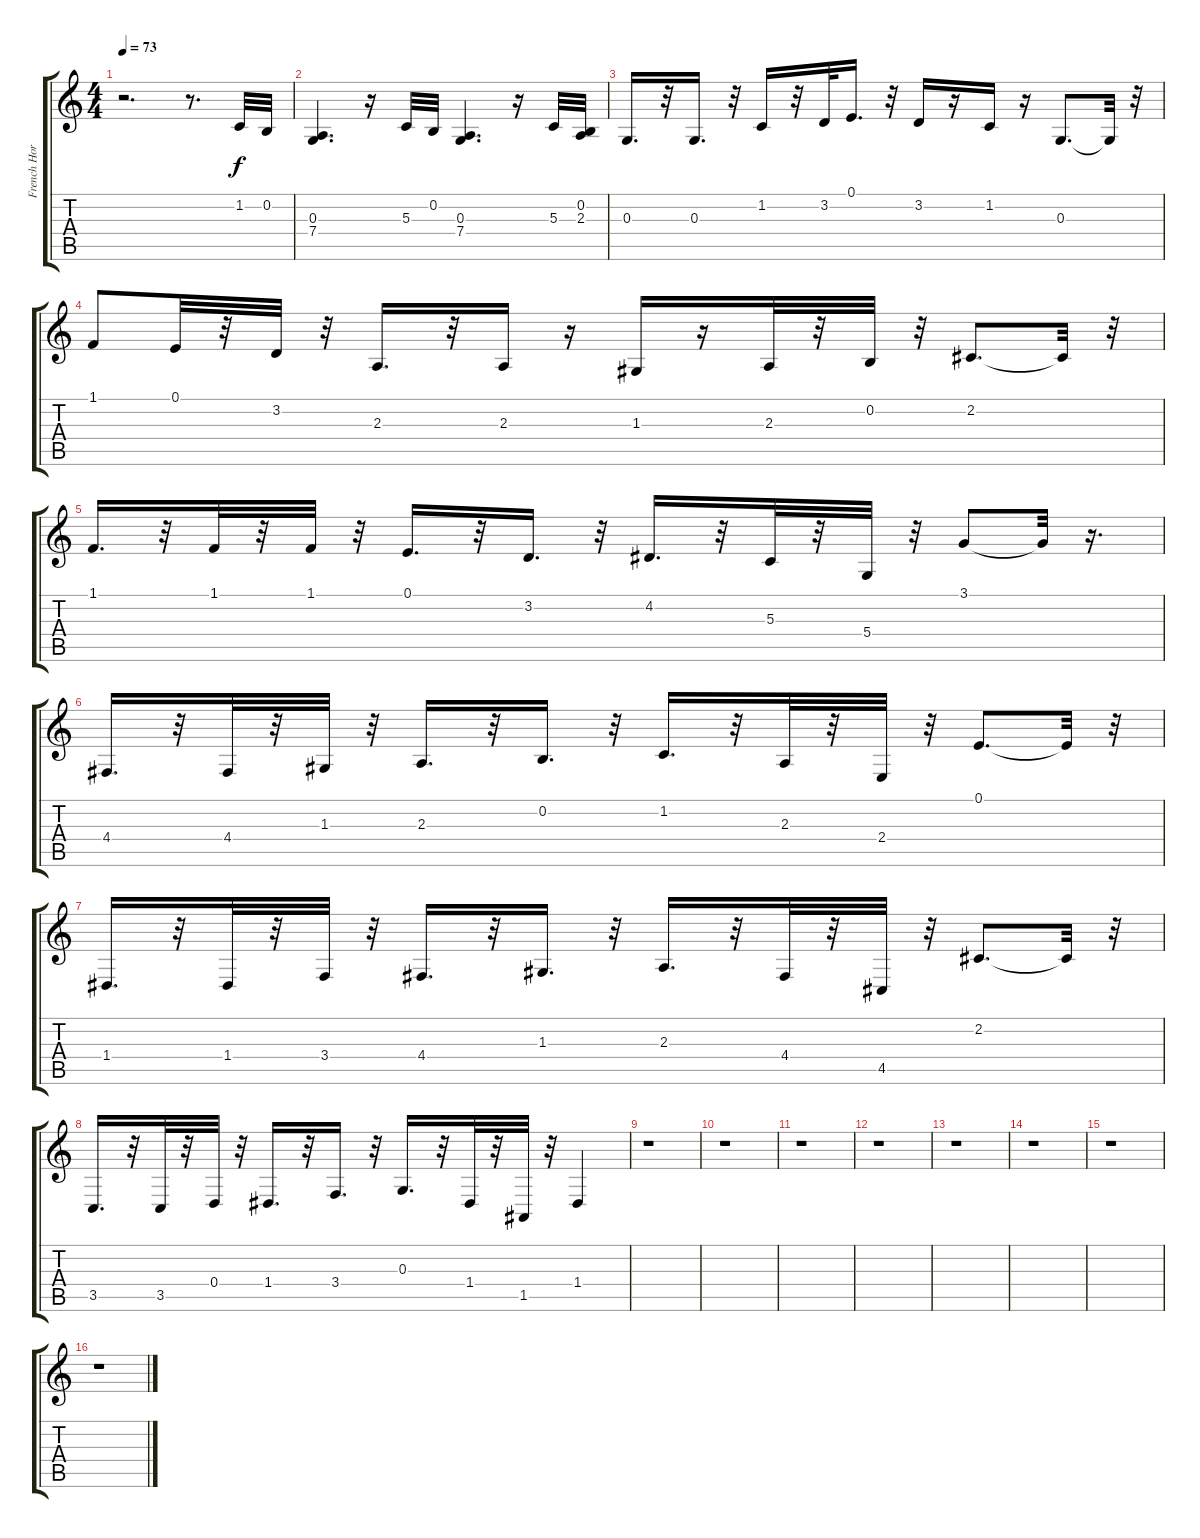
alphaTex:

\track ("French Horn" "French Hor") {instrument frenchhorn}
\staff {score tabs}
\tuning (E4 B3 G3 D3 A2 E2) {hide}
\ts (4 4)
\tempo 73
\clef g2
\ks c
r.2{d dy mp} r.8{d} 1.2.32{dy f} 0.2.32 |
(0.3 7.4).4{d} r.16 5.3.32 0.2.32 (0.3 7.4).4{d} r.16 5.3.32 (0.2 2.3).32 |
0.3.16{d} r.32 0.3.16{d} r.32 1.2.16 r.32 3.2.32 0.1.16{d} r.32 3.2.16 r.16 1.2.16 r.16 0.3.8{d} 0.3{t}.32 r.32 |
1.1.8 0.1.32 r.32 3.2.32 r.32 2.3.16{d} r.32 2.3.16 r.16 1.3.16 r.16 2.3.32 r.32 0.2.32 r.32 2.2.8{d} 2.2{t}.32 r.32 |
1.1.16{d} r.32 1.1.32 r.32 1.1.32 r.32 0.1.16{d} r.32 3.2.16{d} r.32 4.2.16{d} r.32 5.3.32 r.32 5.4.32 r.32 3.1.8 3.1{t}.32 r.16{d} |
4.4.16{d} r.32 4.4.32 r.32 1.3.32 r.32 2.3.16{d} r.32 0.2.16{d} r.32 1.2.16{d} r.32 2.3.32 r.32 2.4.32 r.32 0.1.8{d} 0.1{t}.32 r.32 |
1.4.16{d} r.32 1.4.32 r.32 3.4.32 r.32 4.4.16{d} r.32 1.3.16{d} r.32 2.3.16{d} r.32 4.4.32 r.32 4.5.32 r.32 2.2.8{d} 2.2{t}.32 r.32 |
3.5.16{d} r.32 3.5.32 r.32 0.4.32 r.32 1.4.16{d} r.32 3.4.16{d} r.32 0.3.16{d} r.32 1.4.32 r.32 1.5.32 r.32 1.4.4 |
r.1 |
r.1 |
r.1 |
r.1 |
r.1 |
r.1 |
r.1 |
r.1
